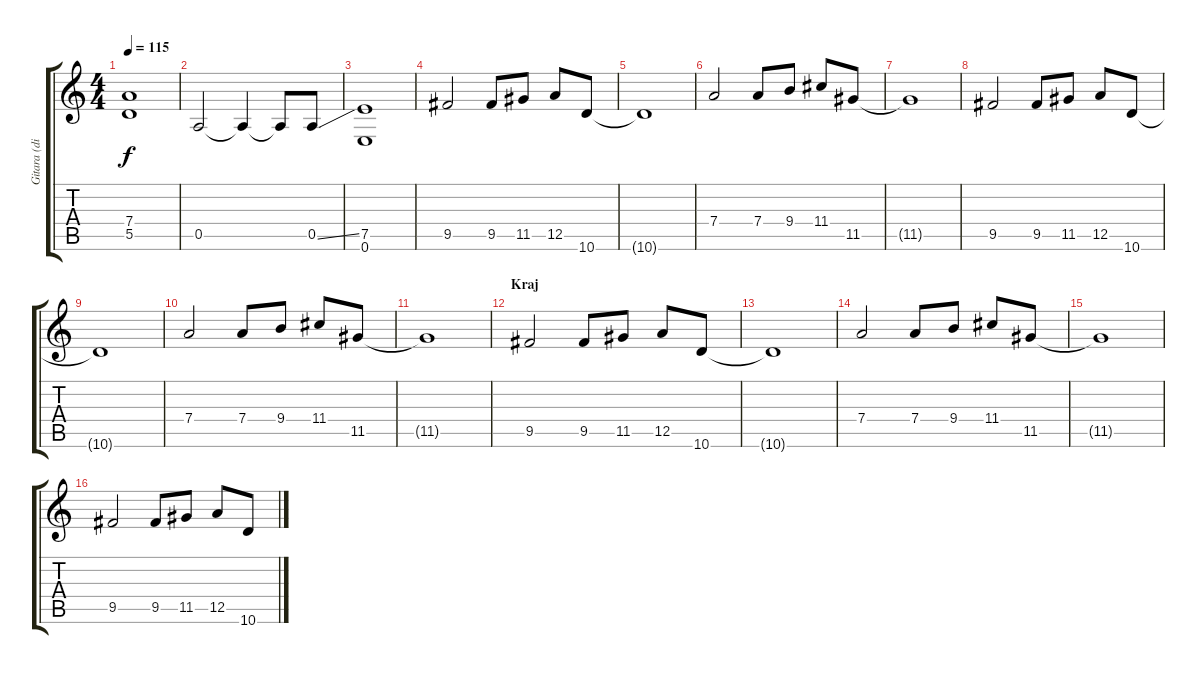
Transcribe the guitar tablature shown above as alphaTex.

\track ("Gitara (distorzija)" "Gitara (di") {instrument overdrivenguitar}
\staff {score tabs}
\tuning (E4 B3 G3 D3 A2 E2) {hide}
\ts (4 4)
\tempo 115
\clef g2
\ks c
(7.4 5.5).1{dy f} |
0.5.2 0.5{t}.4 0.5{t}.8 0.5{ss}.8 |
(7.5 0.6).1 |
9.5.2 9.5.8 11.5.8 12.5.8 10.6.8 |
10.6{t}.1 |
7.4.2 7.4.8 9.4.8 11.4.8 11.5.8 |
11.5{t}.1 |
9.5.2 9.5.8 11.5.8 12.5.8 10.6.8 |
10.6{t}.1 |
7.4.2 7.4.8 9.4.8 11.4.8 11.5.8 |
11.5{t}.1 |
\section ("" "Kraj")
9.5.2 9.5.8 11.5.8 12.5.8 10.6.8 |
10.6{t}.1 |
7.4.2 7.4.8 9.4.8 11.4.8 11.5.8 |
11.5{t}.1 |
9.5.2{volume 0} 9.5.8 11.5.8 12.5.8 10.6.8
